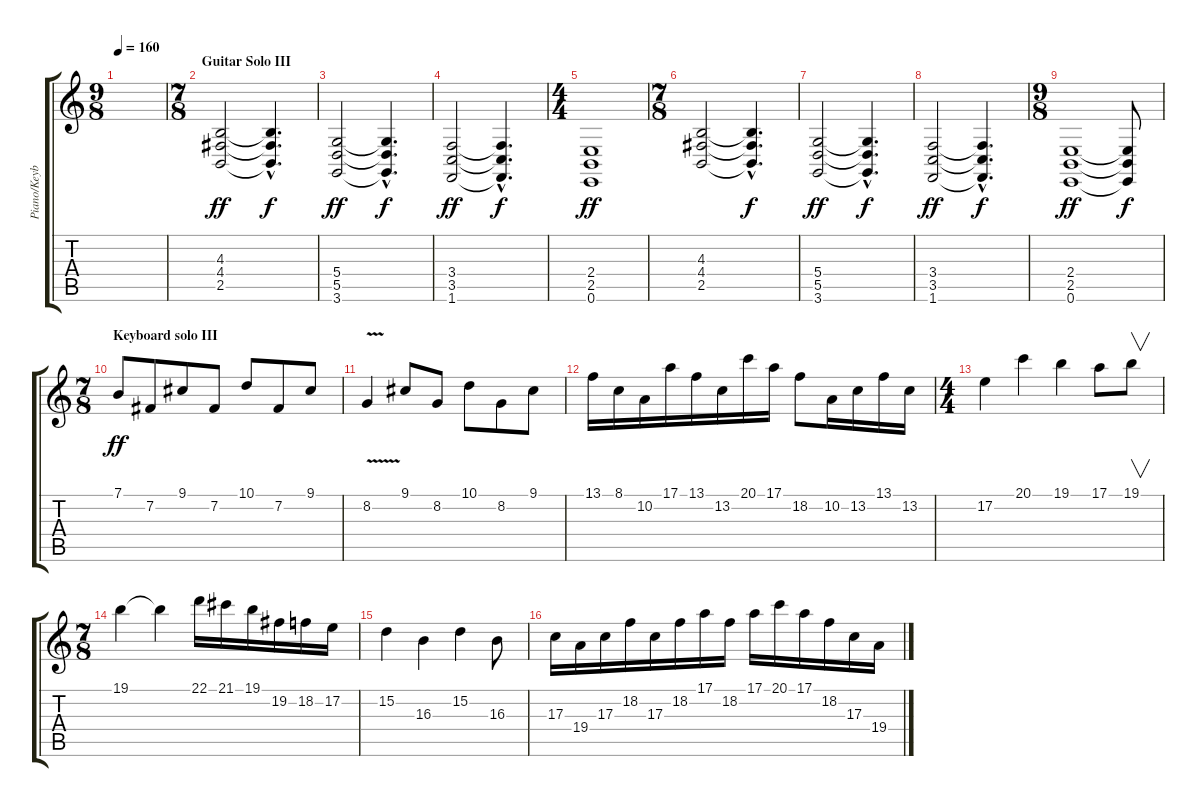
\track ("Piano/Keyboards (Solos)" "Piano/Keyb") {instrument brightacousticpiano}
\staff {score tabs}
\tuning (E4 B3 G3 D3 A2 E2) {hide}
\ts (9 8)
\tempo 160
\clef g2
\ks c
|
\ts (7 8)
\section ("" "Guitar Solo III")
(4.3 4.4 2.5).2{dy ff volume 13 instrument distortionguitar} (4.3{hac t} 4.4{hac t} 2.5{hac t}).4{d dy f} |
(5.4 5.5 3.6).2{dy ff} (5.4{hac t} 5.5{hac t} 3.6{hac t}).4{d dy f} |
(3.4 3.5 1.6).2{dy ff} (3.4{hac t} 3.5{hac t} 1.6{hac t}).4{d dy f} |
\ts (4 4)
(2.4 2.5 0.6).1{dy ff} |
\ts (7 8)
(4.3 4.4 2.5).2{volume 13 instrument distortionguitar} (4.3{hac t} 4.4{hac t} 2.5{hac t}).4{d dy f} |
(5.4 5.5 3.6).2{dy ff} (5.4{hac t} 5.5{hac t} 3.6{hac t}).4{d dy f} |
(3.4 3.5 1.6).2{dy ff} (3.4{hac t} 3.5{hac t} 1.6{hac t}).4{d dy f} |
\ts (9 8)
(2.4 2.5 0.6).1{dy ff} (2.4{t} 2.5{t} 0.6{t}).8{dy f} |
\ts (7 8)
\section ("" "Keyboard solo III")
7.1.8{dy ff volume 16 instrument lead2sawtooth} 7.2.8 9.1.8 7.2.8 10.1.8 7.2.8 9.1.8 |
8.2{v}.4 9.1.8 8.2.8 10.1.8 8.2.8 9.1.8 |
13.1.16 8.1.16 10.2.16 17.1.16 13.1.16 13.2.16 20.1.16 17.1.16 18.2.8 10.2.16 13.2.16 13.1.16 13.2.16 |
\ts (4 4)
17.2.4 20.1.4 19.1.4 17.1.8 19.1.8{v} |
\ts (7 8)
19.1.4 19.1{t}.4 22.1.16 21.1.16 19.1.16 19.2.16 18.2.16 17.2.16 |
15.2.4 16.3.4 15.2.4 16.3.8 |
17.3.16 19.4.16 17.3.16 18.2.16 17.3.16 18.2.16 17.1.16 18.2.16 17.1.16 20.1.16 17.1.16 18.2.16 17.3.16 19.4.16
